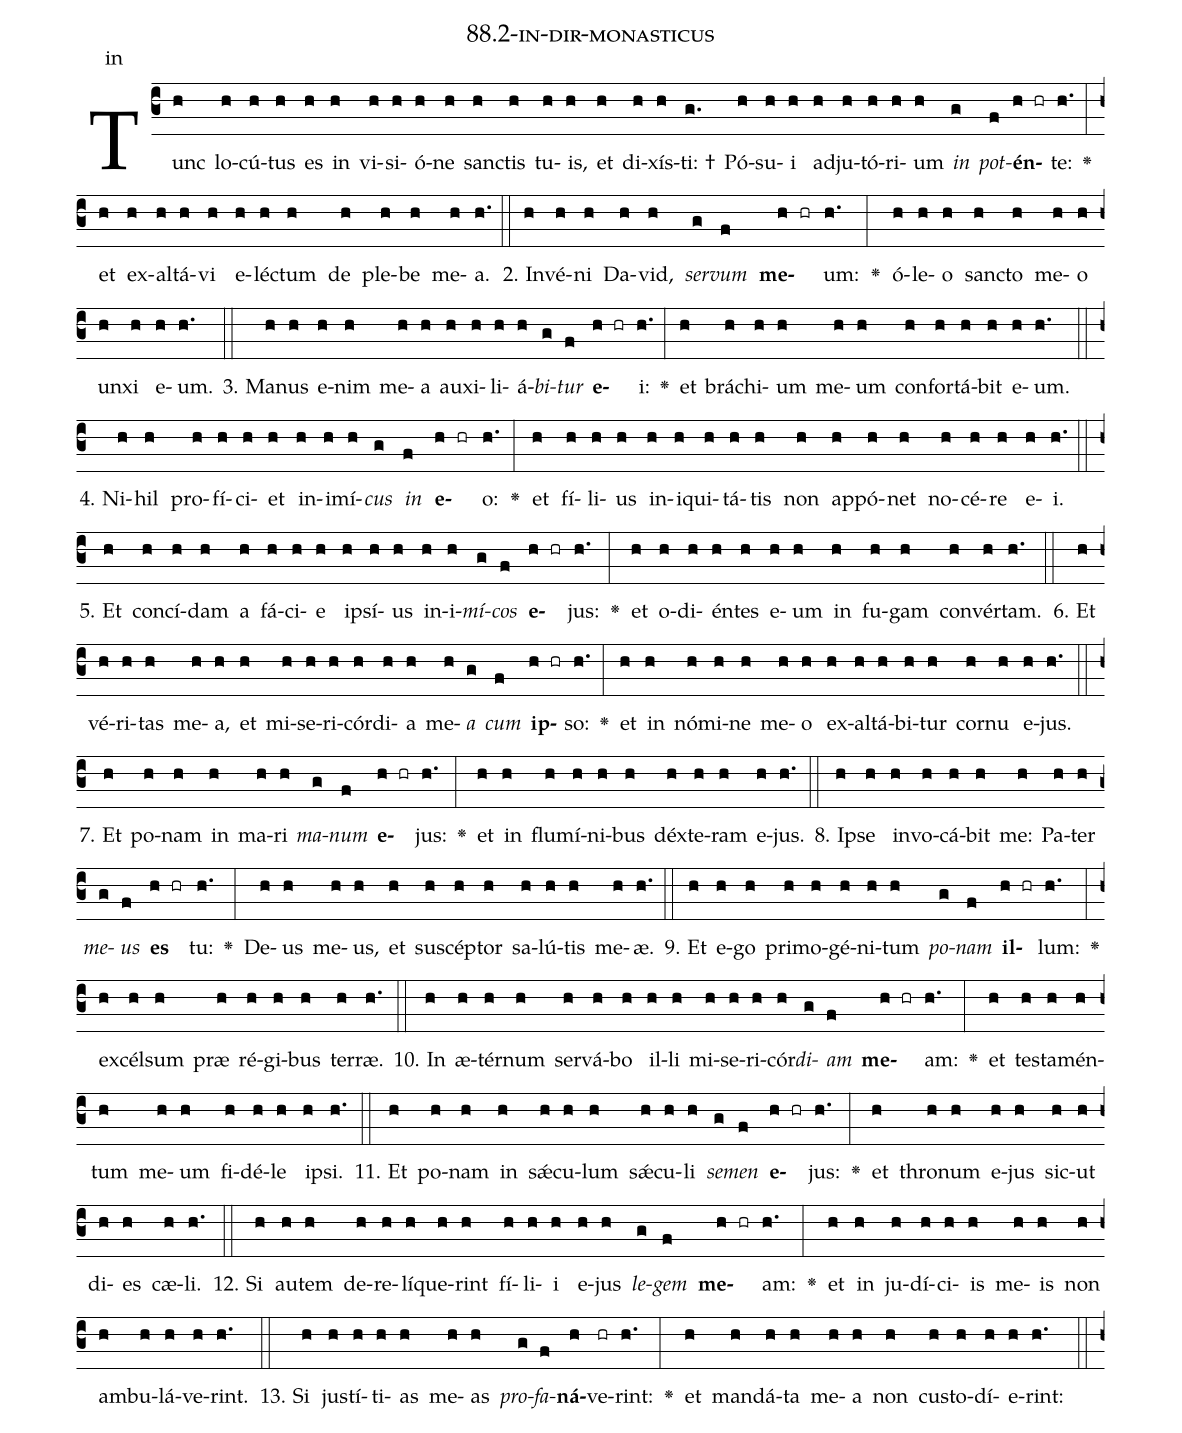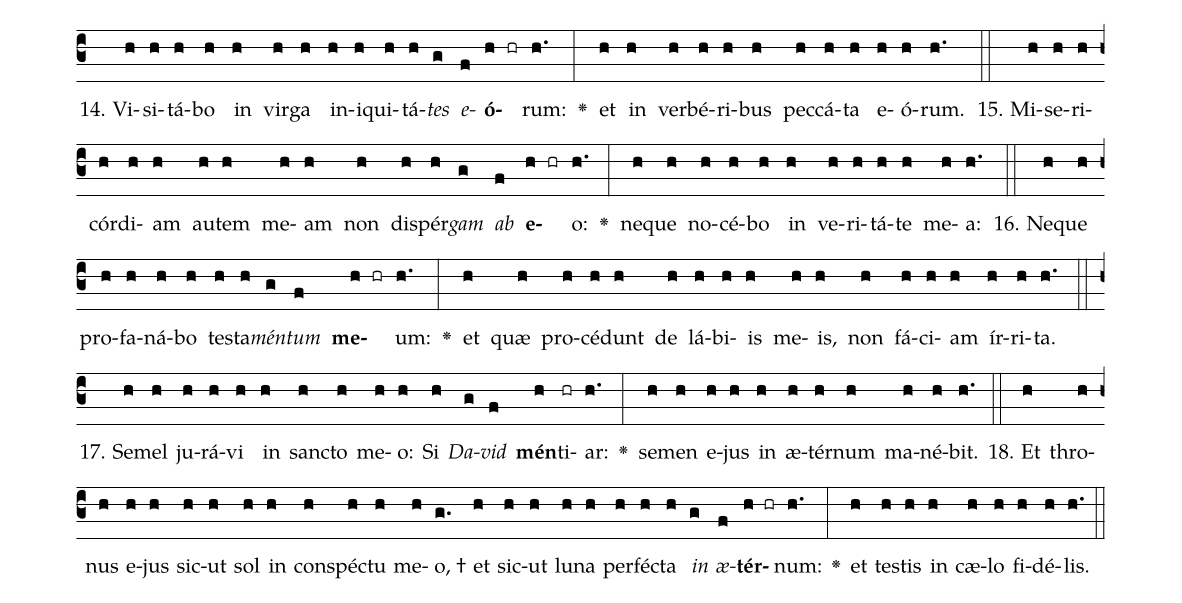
name: 88.2-in-dir-monasticus;
annotation: in;
%%
(c3)Tunc(h) lo(h)cú(h)tus(h) es(h) in(h) vi(h)si(h)ó(h)ne(h) sanc(h)tis(h) tu(h)is,(h) et(h) di(h)xís(h)ti: †(g.) Pó(h)su(h)i(h) ad(h)ju(h)tó(h)ri(h)um(h) <i>in</i>(g) <i>pot</i>(f)<b>én</b>(h hr)te:(h.) <v>\greheightstar</v>(:) et(h) ex(h)al(h)tá(h)vi(h) e(h)léc(h)tum(h) de(h) ple(h)be(h) me(h)a.(h.) (::)
2. In(h)vé(h)ni(h) Da(h)vid,(h) <i>ser</i>(g)<i>vum</i>(f) <b>me</b>(h hr)um:(h.) <v>\greheightstar</v>(:) ó(h)le(h)o(h) sanc(h)to(h) me(h)o(h) un(h)xi(h) e(h)um.(h.) (::)
3. Ma(h)nus(h) e(h)nim(h) me(h)a(h) au(h)xi(h)li(h)á(h)<i>bi</i>(g)<i>tur</i>(f) <b>e</b>(h hr)i:(h.) <v>\greheightstar</v>(:) et(h) brá(h)chi(h)um(h) me(h)um(h) con(h)for(h)tá(h)bit(h) e(h)um.(h.) (::)
4. Ni(h)hil(h) pro(h)fí(h)ci(h)et(h) in(h)i(h)mí(h)<i>cus</i>(g) <i>in</i>(f) <b>e</b>(h hr)o:(h.) <v>\greheightstar</v>(:) et(h) fí(h)li(h)us(h) in(h)i(h)qui(h)tá(h)tis(h) non(h) ap(h)pó(h)net(h) no(h)cé(h)re(h) e(h)i.(h.) (::)
5. Et(h) con(h)cí(h)dam(h) a(h) fá(h)ci(h)e(h) ip(h)sí(h)us(h) in(h)i(h)<i>mí</i>(g)<i>cos</i>(f) <b>e</b>(h hr)jus:(h.) <v>\greheightstar</v>(:) et(h) o(h)di(h)én(h)tes(h) e(h)um(h) in(h) fu(h)gam(h) con(h)vér(h)tam.(h.) (::)
6. Et(h) vé(h)ri(h)tas(h) me(h)a,(h) et(h) mi(h)se(h)ri(h)cór(h)di(h)a(h) me(h)<i>a</i>(g) <i>cum</i>(f) <b>ip</b>(h hr)so:(h.) <v>\greheightstar</v>(:) et(h) in(h) nó(h)mi(h)ne(h) me(h)o(h) ex(h)al(h)tá(h)bi(h)tur(h) cor(h)nu(h) e(h)jus.(h.) (::)
7. Et(h) po(h)nam(h) in(h) ma(h)ri(h) <i>ma</i>(g)<i>num</i>(f) <b>e</b>(h hr)jus:(h.) <v>\greheightstar</v>(:) et(h) in(h) flu(h)mí(h)ni(h)bus(h) déx(h)te(h)ram(h) e(h)jus.(h.) (::)
8. Ip(h)se(h) in(h)vo(h)cá(h)bit(h) me:(h) Pa(h)ter(h) <i>me</i>(g)<i>us</i>(f) <b>es</b>(h hr) tu:(h.) <v>\greheightstar</v>(:) De(h)us(h) me(h)us,(h) et(h) su(h)scép(h)tor(h) sa(h)lú(h)tis(h) me(h)æ.(h.) (::)
9. Et(h) e(h)go(h) pri(h)mo(h)gé(h)ni(h)tum(h) <i>po</i>(g)<i>nam</i>(f) <b>il</b>(h hr)lum:(h.) <v>\greheightstar</v>(:) ex(h)cél(h)sum(h) præ(h) ré(h)gi(h)bus(h) ter(h)ræ.(h.) (::)
10. In(h) æ(h)tér(h)num(h) ser(h)vá(h)bo(h) il(h)li(h) mi(h)se(h)ri(h)cór(h)<i>di</i>(g)<i>am</i>(f) <b>me</b>(h hr)am:(h.) <v>\greheightstar</v>(:) et(h) tes(h)ta(h)mén(h)tum(h) me(h)um(h) fi(h)dé(h)le(h) ip(h)si.(h.) (::)
11. Et(h) po(h)nam(h) in(h) sǽ(h)cu(h)lum(h) sǽ(h)cu(h)li(h) <i>se</i>(g)<i>men</i>(f) <b>e</b>(h hr)jus:(h.) <v>\greheightstar</v>(:) et(h) thro(h)num(h) e(h)jus(h) sic(h)ut(h) di(h)es(h) cæ(h)li.(h.) (::)
12. Si(h) au(h)tem(h) de(h)re(h)lí(h)que(h)rint(h) fí(h)li(h)i(h) e(h)jus(h) <i>le</i>(g)<i>gem</i>(f) <b>me</b>(h hr)am:(h.) <v>\greheightstar</v>(:) et(h) in(h) ju(h)dí(h)ci(h)is(h) me(h)is(h) non(h) am(h)bu(h)lá(h)ve(h)rint.(h.) (::)
13. Si(h) jus(h)tí(h)ti(h)as(h) me(h)as(h) <i>pro</i>(g)<i>fa</i>(f)<b>ná</b>(h)ve(hr)rint:(h.) <v>\greheightstar</v>(:) et(h) man(h)dá(h)ta(h) me(h)a(h) non(h) cus(h)to(h)dí(h)e(h)rint:(h.) (::)
14. Vi(h)si(h)tá(h)bo(h) in(h) vir(h)ga(h) in(h)i(h)qui(h)tá(h)<i>tes</i>(g) <i>e</i>(f)<b>ó</b>(h hr)rum:(h.) <v>\greheightstar</v>(:) et(h) in(h) ver(h)bé(h)ri(h)bus(h) pec(h)cá(h)ta(h) e(h)ó(h)rum.(h.) (::)
15. Mi(h)se(h)ri(h)cór(h)di(h)am(h) au(h)tem(h) me(h)am(h) non(h) di(h)spér(h)<i>gam</i>(g) <i>ab</i>(f) <b>e</b>(h hr)o:(h.) <v>\greheightstar</v>(:) ne(h)que(h) no(h)cé(h)bo(h) in(h) ve(h)ri(h)tá(h)te(h) me(h)a:(h.) (::)
16. Ne(h)que(h) pro(h)fa(h)ná(h)bo(h) tes(h)ta(h)<i>mén</i>(g)<i>tum</i>(f) <b>me</b>(h hr)um:(h.) <v>\greheightstar</v>(:) et(h) quæ(h) pro(h)cé(h)dunt(h) de(h) lá(h)bi(h)is(h) me(h)is,(h) non(h) fá(h)ci(h)am(h) ír(h)ri(h)ta.(h.) (::)
17. Se(h)mel(h) ju(h)rá(h)vi(h) in(h) sanc(h)to(h) me(h)o:(h) Si(h) <i>Da</i>(g)<i>vid</i>(f) <b>mén</b>(h)ti(hr)ar:(h.) <v>\greheightstar</v>(:) se(h)men(h) e(h)jus(h) in(h) æ(h)tér(h)num(h) ma(h)né(h)bit.(h.) (::)
18. Et(h) thro(h)nus(h) e(h)jus(h) sic(h)ut(h) sol(h) in(h) con(h)spéc(h)tu(h) me(h)o, †(g.) et(h) sic(h)ut(h) lu(h)na(h) per(h)féc(h)ta(h) <i>in</i>(g) <i>æ</i>(f)<b>tér</b>(h hr)num:(h.) <v>\greheightstar</v>(:) et(h) tes(h)tis(h) in(h) cæ(h)lo(h) fi(h)dé(h)lis.(h.) (::)
